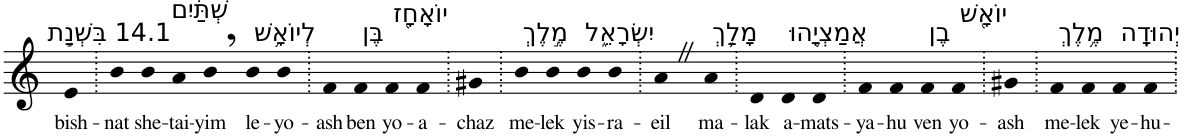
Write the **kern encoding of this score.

**kern	**text
*part1	*part1
*staff1	*staff1
*I"Piano	*
*I'Pno	*
*clefG2	*
*k[]	*
=1	=1
!LO:TX:a:t=14.1 בִּשְׁנַ֣ת	!
!	!LO:LY:b
4e	bish-
=2.	=2.
!	!LO:LY:b
4b	-nat
!LO:TX:a:t=שְׁתַּ֔יִם	!
!	!LO:LY:b
4b	she-
!	!LO:LY:b
4a	-tai-
!	!LO:LY:b
4b,	-yim
!LO:TX:a:t=לְיוֹאָ֥שׁ	!
!	!LO:LY:b
4b	le-
!	!LO:LY:b
4b	-yo-
=3.	=3.
!	!LO:LY:b
4f	-ash
!LO:TX:a:t=בֶּן	!
!	!LO:LY:b
4f	ben
!LO:TX:a:t=יוֹאָחָ֖ז	!
!	!LO:LY:b
4f	yo-
!	!LO:LY:b
4f	-a-
=4.	=4.
!	!LO:LY:b
4g#X	-chaz
=5.	=5.
!LO:TX:a:t=מֶ֣לֶךְ	!
!	!LO:LY:b
4b	me-
!	!LO:LY:b
4b	-lek
!LO:TX:a:t=יִשְׂרָאֵ֑ל	!
!	!LO:LY:b
4b	yis-
!	!LO:LY:b
4b	-ra-
=6.	=6.
!	!LO:LY:b
4aZ	-eil
!LO:TX:a:t=מָלַ֛ךְ	!
!	!LO:LY:b
4a	ma-
=7.	=7.
!	!LO:LY:b
4d	-lak
!LO:TX:a:t=אֲמַצְיָ֥הוּ	!
!	!LO:LY:b
4d	a-
!	!LO:LY:b
4d	-mats-
=8.	=8.
!	!LO:LY:b
4f	-ya-
!	!LO:LY:b
4f	-hu
!LO:TX:a:t=בֶן	!
!	!LO:LY:b
4f	ven
!LO:TX:a:t=יוֹאָ֖שׁ	!
!	!LO:LY:b
4f	yo-
=9.	=9.
!	!LO:LY:b
4g#X	-ash
=10.	=10.
!LO:TX:a:t=מֶ֥לֶךְ	!
!	!LO:LY:b
4f	me-
!	!LO:LY:b
4f	-lek
!LO:TX:a:t=יְהוּדָֽה	!
!	!LO:LY:b
4f	ye-
!	!LO:LY:b
4f	-hu-
=.	=.
*-	*-
